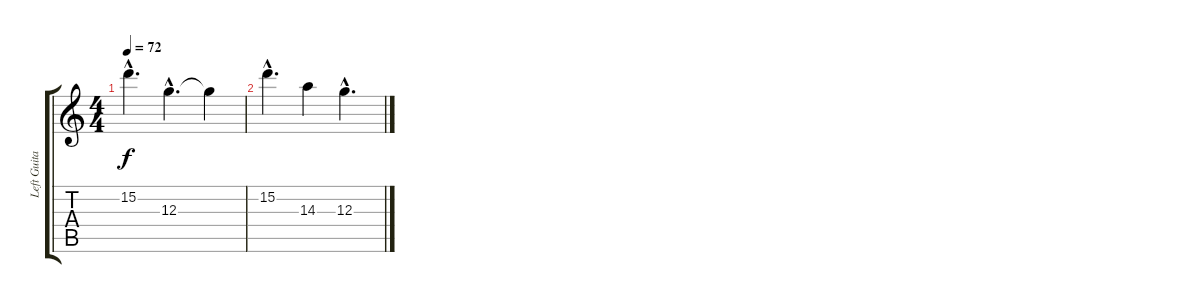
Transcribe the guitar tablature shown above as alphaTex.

\track ("Left Guitar" "Left Guita") {instrument electricguitarclean}
\staff {score tabs}
\tuning (E4 B3 G3 D3 A2 E2) {hide}
\ts (4 4)
\tempo 72
\clef g2
\ks c
15.2{hac}.4{d dy f} 12.3{hac}.4{d} 12.3{t}.4 |
15.2{hac}.4{d} 14.3.4 12.3{hac}.4{d}
